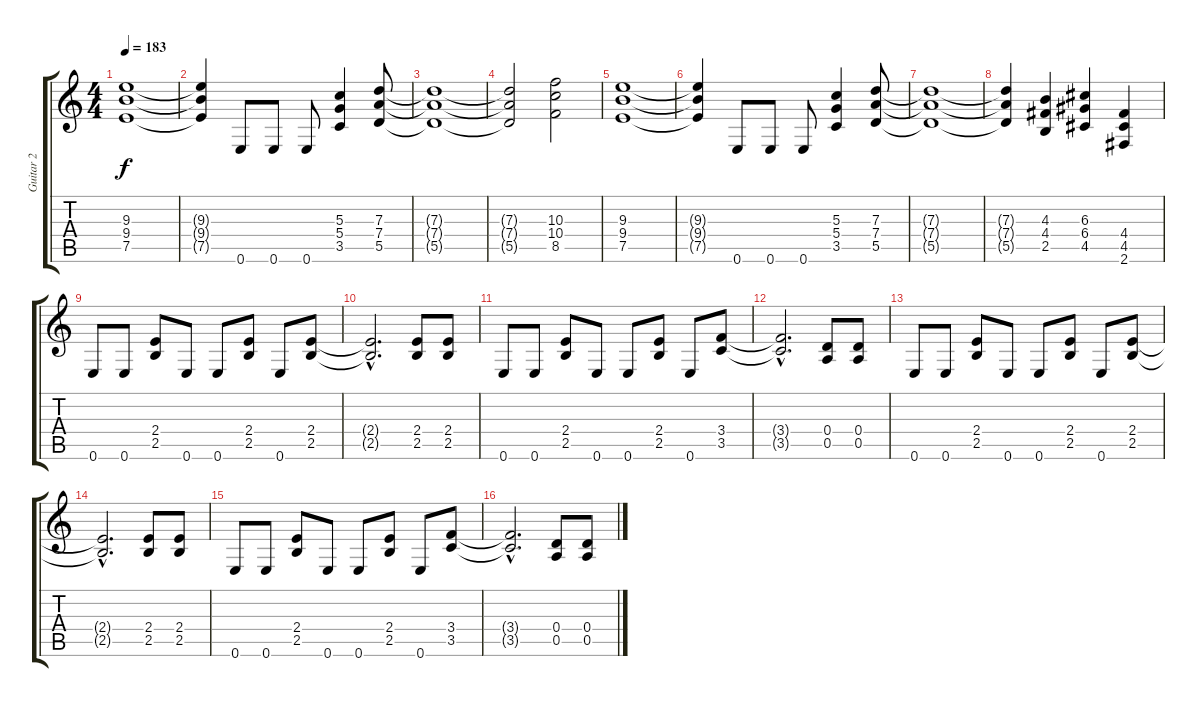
\track ("Guitar 2" "Guitar 2") {instrument overdrivenguitar}
\staff {score tabs}
\tuning (E4 B3 G3 D3 A2 E2) {hide}
\ts (4 4)
\tempo 183
\clef g2
\ks c
(9.3 9.4 7.5).1{dy f} |
(9.3{t} 9.4{t} 7.5{t}).4 0.6.8 0.6.8 0.6.8 (5.3 5.4 3.5).4 (7.3 7.4 5.5).8 |
(7.3{t} 7.4{t} 5.5{t}).1 |
(7.3{t} 7.4{t} 5.5{t}).2 (10.3 10.4 8.5).2 |
(9.3 9.4 7.5).1 |
(9.3{t} 9.4{t} 7.5{t}).4 0.6.8 0.6.8 0.6.8 (5.3 5.4 3.5).4 (7.3 7.4 5.5).8 |
(7.3{t} 7.4{t} 5.5{t}).1 |
(7.3{t} 7.4{t} 5.5{t}).4 (4.3 4.4 2.5).4 (6.3 6.4 4.5).4 (4.4 4.5 2.6).4 |
0.6.8 0.6.8 (2.4 2.5).8 0.6.8 0.6.8 (2.4 2.5).8 0.6.8 (2.4 2.5).8 |
(2.4{hac t} 2.5{hac t}).2{d} (2.4 2.5).8 (2.4 2.5).8 |
0.6.8 0.6.8 (2.4 2.5).8 0.6.8 0.6.8 (2.4 2.5).8 0.6.8 (3.4 3.5).8 |
(3.4{hac t} 3.5{hac t}).2{d} (0.4 0.5).8 (0.4 0.5).8 |
0.6.8 0.6.8 (2.4 2.5).8 0.6.8 0.6.8 (2.4 2.5).8 0.6.8 (2.4 2.5).8 |
(2.4{hac t} 2.5{hac t}).2{d} (2.4 2.5).8 (2.4 2.5).8 |
0.6.8 0.6.8 (2.4 2.5).8 0.6.8 0.6.8 (2.4 2.5).8 0.6.8 (3.4 3.5).8 |
(3.4{hac t} 3.5{hac t}).2{d} (0.4 0.5).8 (0.4 0.5).8
